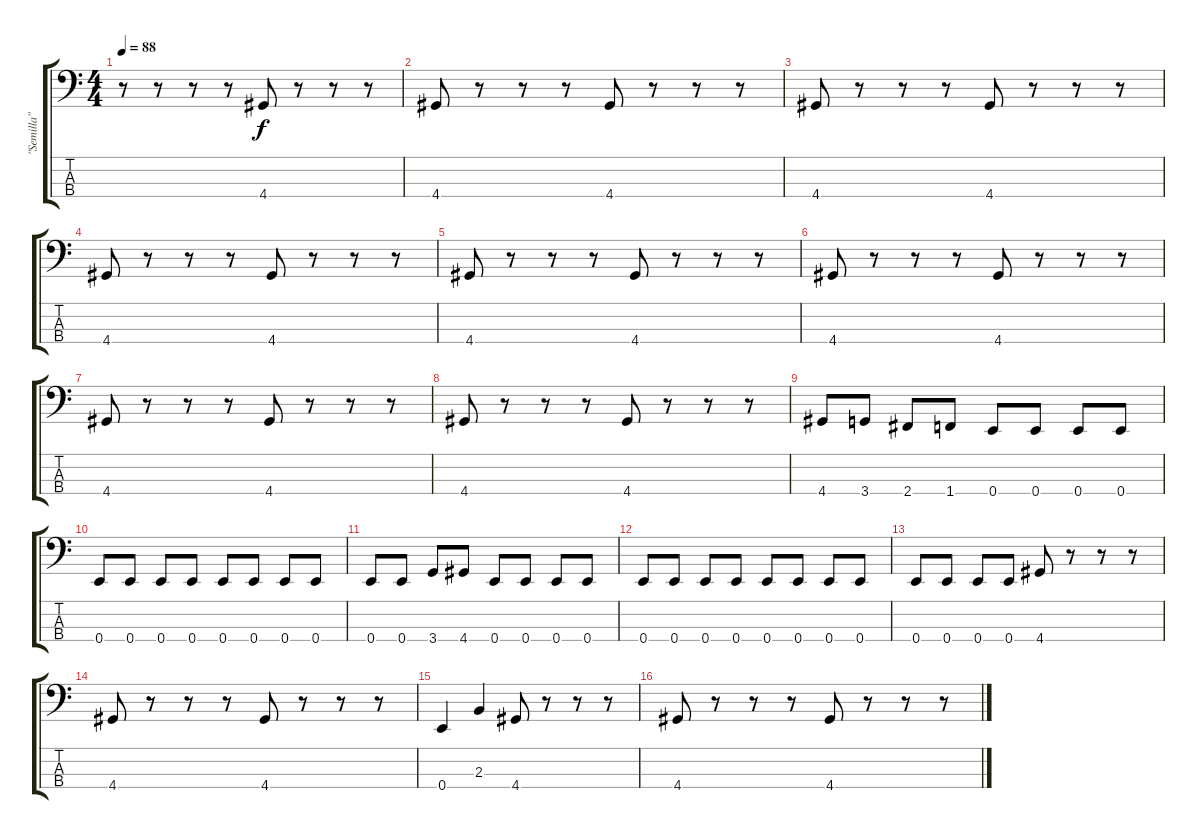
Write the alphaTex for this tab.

\track ("\"Semilla\" Bucciarelli" "\"Semilla\" ") {instrument electricbassfinger}
\staff {score tabs}
\tuning (G2 D2 A1 E1) {hide}
\ts (4 4)
\tempo 88
\clef f4
\ks c
r.8{dy f} r.8 r.8 r.8 4.4.8 r.8 r.8 r.8 |
4.4.8 r.8 r.8 r.8 4.4.8 r.8 r.8 r.8 |
4.4.8 r.8 r.8 r.8 4.4.8 r.8 r.8 r.8 |
4.4.8 r.8 r.8 r.8 4.4.8 r.8 r.8 r.8 |
4.4.8 r.8 r.8 r.8 4.4.8 r.8 r.8 r.8 |
4.4.8 r.8 r.8 r.8 4.4.8 r.8 r.8 r.8 |
4.4.8 r.8 r.8 r.8 4.4.8 r.8 r.8 r.8 |
4.4.8 r.8 r.8 r.8 4.4.8 r.8 r.8 r.8 |
4.4.8 3.4.8 2.4.8 1.4.8 0.4.8 0.4.8 0.4.8 0.4.8 |
0.4.8 0.4.8 0.4.8 0.4.8 0.4.8 0.4.8 0.4.8 0.4.8 |
0.4.8 0.4.8 3.4.8 4.4.8 0.4.8 0.4.8 0.4.8 0.4.8 |
0.4.8 0.4.8 0.4.8 0.4.8 0.4.8 0.4.8 0.4.8 0.4.8 |
0.4.8 0.4.8 0.4.8 0.4.8 4.4.8 r.8 r.8 r.8 |
4.4.8 r.8 r.8 r.8 4.4.8 r.8 r.8 r.8 |
0.4.4 2.3.4 4.4.8 r.8 r.8 r.8 |
4.4.8 r.8 r.8 r.8 4.4.8 r.8 r.8 r.8
